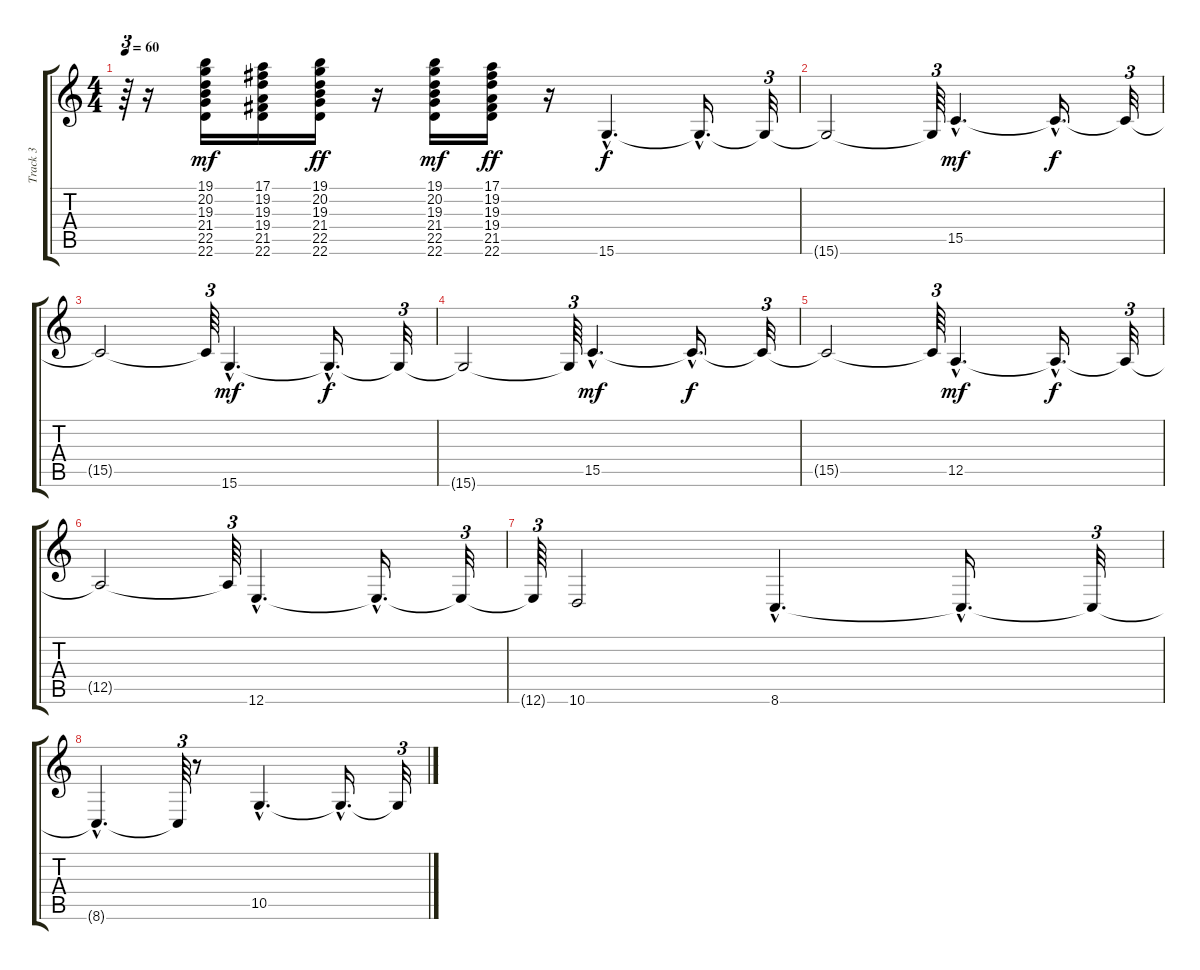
\track ("Track 3" "Track 3") {instrument stringensemble1}
\staff {score tabs}
\tuning (E4 B3 G3 D3 A2 E2) {hide}
\ts (4 4)
\tempo 60
\clef g2
\ks c
r.64{tu (3 2) dy f} r.16 (19.1 20.2 19.3 21.4 22.5 22.6).16{dy mf} (17.1 19.2 19.3 19.4 21.5 22.6).16 (19.1 20.2 19.3 21.4 22.5 22.6).16{dy ff} r.16 (19.1 20.2 19.3 21.4 22.5 22.6).16{dy mf} (17.1 19.2 19.3 19.4 21.5 22.6).16{dy ff} r.16 15.6{hac}.4{d dy f} 15.6{hac t}.16{d} 15.6{t}.32{tu (3 2)} |
15.6{t}.2 15.6{t}.64{tu (3 2)} 15.5{hac}.4{d dy mf} 15.5{hac t}.16{d dy f} 15.5{t}.32{tu (3 2)} |
15.5{t}.2 15.5{t}.64{tu (3 2)} 15.6{hac}.4{d dy mf} 15.6{hac t}.16{d dy f} 15.6{t}.32{tu (3 2)} |
15.6{t}.2 15.6{t}.64{tu (3 2)} 15.5{hac}.4{d dy mf} 15.5{hac t}.16{d dy f} 15.5{t}.32{tu (3 2)} |
15.5{t}.2 15.5{t}.64{tu (3 2)} 12.5{hac}.4{d dy mf} 12.5{hac t}.16{d dy f} 12.5{t}.32{tu (3 2)} |
12.5{t}.2 12.5{t}.64{tu (3 2)} 12.6{hac}.4{d} 12.6{hac t}.16{d} 12.6{t}.32{tu (3 2)} |
12.6{t}.64{tu (3 2)} 10.6.2 8.6{hac}.4{d} 8.6{hac t}.16{d} 8.6{t}.32{tu (3 2)} |
8.6{hac t}.4{d} 8.6{t}.64{tu (3 2)} r.8 10.5{hac}.4{d} 10.5{hac t}.16{d} 10.5{t}.32{tu (3 2)}
